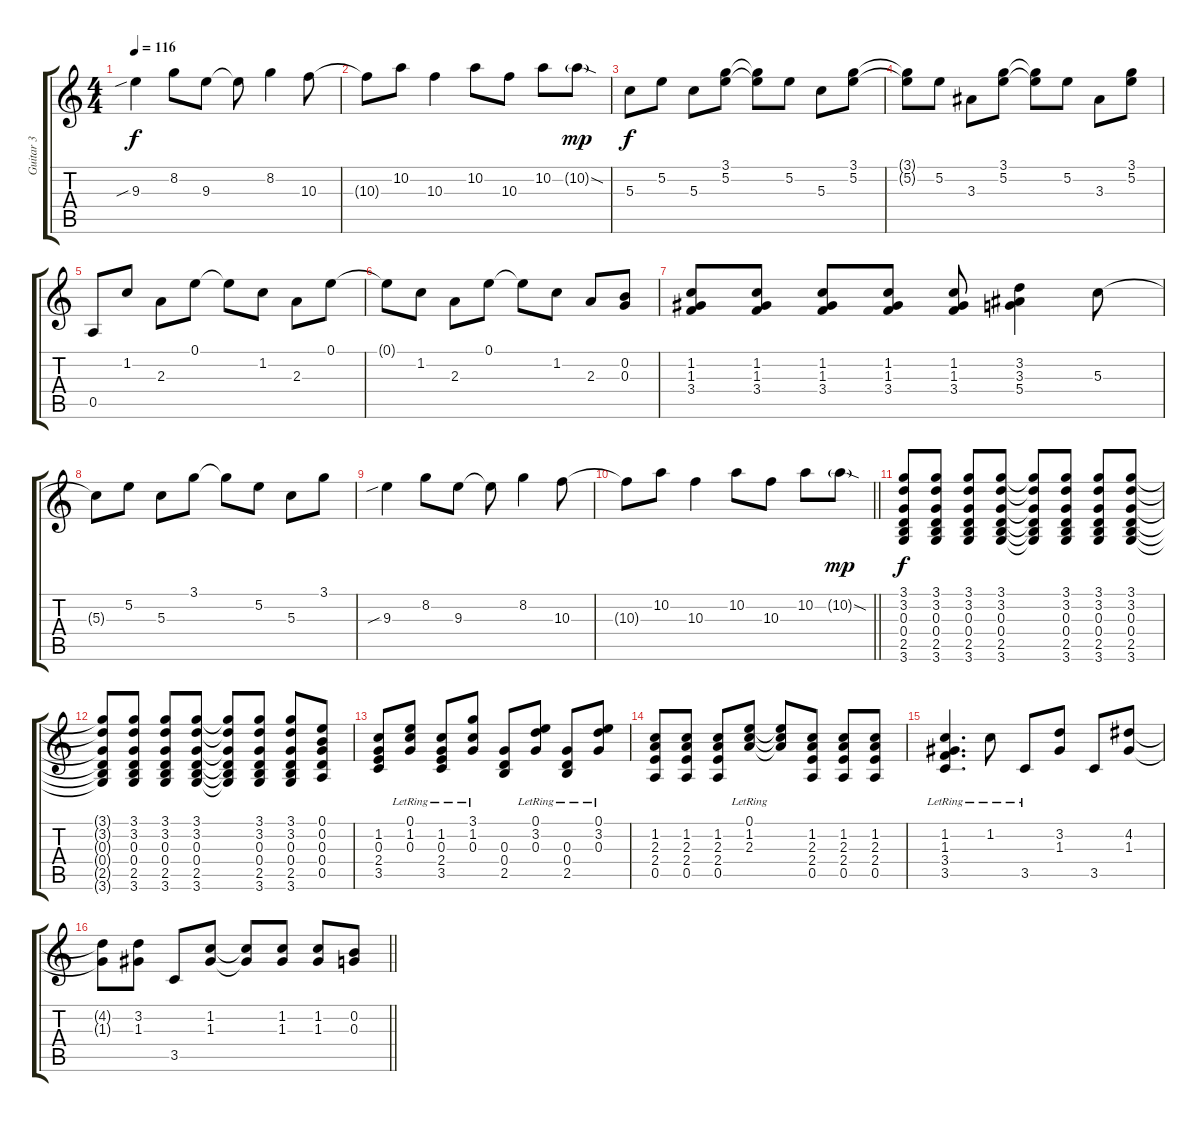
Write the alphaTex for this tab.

\track ("Guitar 3" "Guitar 3") {instrument electricguitarclean}
\staff {score tabs}
\tuning (E4 B3 G3 D3 A2 E2) {hide}
\ts (4 4)
\tempo 116
\clef g2
\ks c
9.3{sib}.4{dy f} 8.2.8 9.3.8 9.3{t}.8 8.2.4 10.3.8 |
10.3{t}.8 10.2.8 10.3.4 10.2.8 10.3.8 10.2.8 10.2{sod g}.8{dy mp} |
5.3.8{dy f} 5.2.8 5.3.8 (3.1 5.2).8 (3.1{t} 5.2{t}).8 5.2.8 5.3.8 (3.1 5.2).8 |
(3.1{t} 5.2{t}).8 5.2.8 3.3.8 (3.1 5.2).8 (3.1{t} 5.2{t}).8 5.2.8 3.3.8 (3.1 5.2).8 |
0.5.8 1.2.8 2.3.8 0.1.8 0.1{t}.8 1.2.8 2.3.8 0.1.8 |
0.1{t}.8 1.2.8 2.3.8 0.1.8 0.1{t}.8 1.2.8 2.3.8 (0.2 0.3).8 |
(1.2 1.3 3.4).8 (1.2 1.3 3.4).8 (1.2 1.3 3.4).8 (1.2 1.3 3.4).8 (1.2 1.3 3.4).8 (3.2 3.3 5.4).4 5.3.8 |
5.3{t}.8 5.2.8 5.3.8 3.1.8 3.1{t}.8 5.2.8 5.3.8 3.1.8 |
9.3{sib}.4 8.2.8 9.3.8 9.3{t}.8 8.2.4 10.3.8 |
\barLineRight lightlight
10.3{t}.8 10.2.8 10.3.4 10.2.8 10.3.8 10.2.8 10.2{sod g}.8{dy mp} |
(3.1 3.2 0.3 0.4 2.5 3.6).8{dy f} (3.1 3.2 0.3 0.4 2.5 3.6).8 (3.1 3.2 0.3 0.4 2.5 3.6).8 (3.1 3.2 0.3 0.4 2.5 3.6).8 (3.1{t} 3.2{t} 0.3{t} 0.4{t} 2.5{t} 3.6{t}).8 (3.1 3.2 0.3 0.4 2.5 3.6).8 (3.1 3.2 0.3 0.4 2.5 3.6).8 (3.1 3.2 0.3 0.4 2.5 3.6).8 |
(3.1{t} 3.2{t} 0.3{t} 0.4{t} 2.5{t} 3.6{t}).8 (3.1 3.2 0.3 0.4 2.5 3.6).8 (3.1 3.2 0.3 0.4 2.5 3.6).8 (3.1 3.2 0.3 0.4 2.5 3.6).8 (3.1{t} 3.2{t} 0.3{t} 0.4{t} 2.5{t} 3.6{t}).8 (3.1 3.2 0.3 0.4 2.5 3.6).8 (3.1 3.2 0.3 0.4 2.5 3.6).8 (0.1 0.2 0.3 0.4 0.5).8 |
(1.2 0.3 2.4 3.5).8 (0.1{lr} 1.2{lr} 0.3{lr}).8 (1.2{lr} 0.3{lr} 2.4{lr} 3.5{lr}).8 (3.1{lr} 1.2{lr} 0.3{lr}).8 (0.3 0.4 2.5).8 (0.1{lr} 3.2{lr} 0.3{lr}).8 (0.3{lr} 0.4{lr} 2.5{lr}).8 (0.1{lr} 3.2{lr} 0.3{lr}).8 |
(1.2 2.3 2.4 0.5).8 (1.2 2.3 2.4 0.5).8 (1.2 2.3 2.4 0.5).8 (0.1{lr} 1.2{lr} 2.3{lr}).8 (0.1{t} 1.2{t} 2.3{t}).8 (1.2 2.3 2.4 0.5).8 (1.2 2.3 2.4 0.5).8 (1.2 2.3 2.4 0.5).8 |
(1.2{lr} 1.3{lr} 3.4{lr} 3.5{lr}).4{d} 1.2{lr}.8 3.5{lr}.8 (3.2 1.3).8 3.5.8 (4.2 1.3).8 |
\barLineRight lightlight
(4.2{t} 1.3{t}).8 (3.2 1.3).8 3.5.8 (1.2 1.3).8 (1.2{t} 1.3{t}).8 (1.2 1.3).8 (1.2 1.3).8 (0.2 0.3).8
